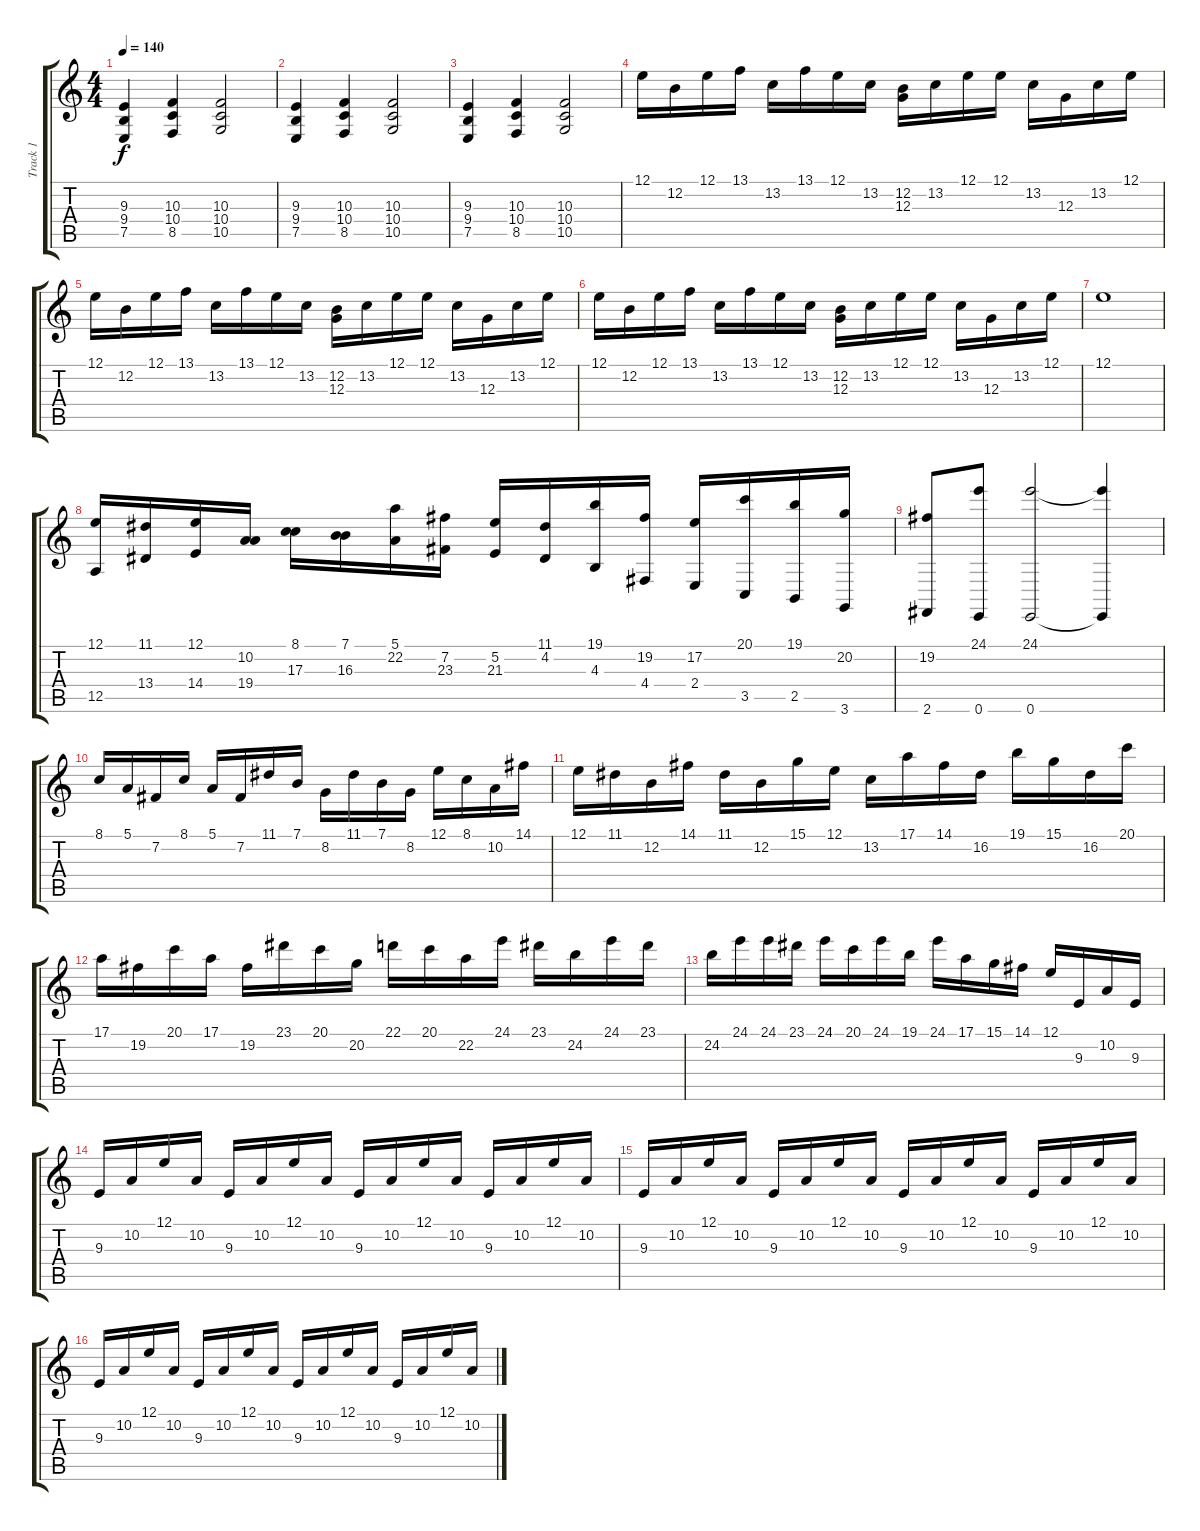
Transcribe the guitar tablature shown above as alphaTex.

\track ("Track 1" "Track 1") {instrument acousticgrandpiano}
\staff {score tabs}
\tuning (E4 B3 G3 D3 A2 E2) {hide}
\ts (4 4)
\tempo 140
\clef g2
\ks c
(9.3 9.4 7.5).4{dy f} (10.3 10.4 8.5).4 (10.3 10.4 10.5).2 |
(9.3 9.4 7.5).4 (10.3 10.4 8.5).4 (10.3 10.4 10.5).2 |
(9.3 9.4 7.5).4 (10.3 10.4 8.5).4 (10.3 10.4 10.5).2 |
12.1.16 12.2.16 12.1.16 13.1.16 13.2.16 13.1.16 12.1.16 13.2.16 (12.2 12.3).16 13.2.16 12.1.16 12.1.16 13.2.16 12.3.16 13.2.16 12.1.16 |
12.1.16 12.2.16 12.1.16 13.1.16 13.2.16 13.1.16 12.1.16 13.2.16 (12.2 12.3).16 13.2.16 12.1.16 12.1.16 13.2.16 12.3.16 13.2.16 12.1.16 |
12.1.16 12.2.16 12.1.16 13.1.16 13.2.16 13.1.16 12.1.16 13.2.16 (12.2 12.3).16 13.2.16 12.1.16 12.1.16 13.2.16 12.3.16 13.2.16 12.1.16 |
12.1.1 |
(12.1 12.5).16 (11.1 13.4).16 (12.1 14.4).16 (10.2 19.4).16 (8.1 17.3).16 (7.1 16.3).16 (5.1 22.2).16 (7.2 23.3).16 (5.2 21.3).16 (11.1 4.2).16 (19.1 4.3).16 (19.2 4.4).16 (17.2 2.4).16 (20.1 3.5).16 (19.1 2.5).16 (20.2 3.6).16 |
(19.2 2.6).8 (24.1 0.6).8 (24.1 0.6).2 (24.1{t} 0.6{t}).4 |
8.1.16 5.1.16 7.2.16 8.1.16 5.1.16 7.2.16 11.1.16 7.1.16 8.2.16 11.1.16 7.1.16 8.2.16 12.1.16 8.1.16 10.2.16 14.1.16 |
12.1.16 11.1.16 12.2.16 14.1.16 11.1.16 12.2.16 15.1.16 12.1.16 13.2.16 17.1.16 14.1.16 16.2.16 19.1.16 15.1.16 16.2.16 20.1.16 |
17.1.16 19.2.16 20.1.16 17.1.16 19.2.16 23.1.16 20.1.16 20.2.16 22.1.16 20.1.16 22.2.16 24.1.16 23.1.16 24.2.16 24.1.16 23.1.16 |
24.2.16 24.1.16 24.1.16 23.1.16 24.1.16 20.1.16 24.1.16 19.1.16 24.1.16 17.1.16 15.1.16 14.1.16 12.1.16 9.3.16 10.2.16 9.3.16 |
9.3.16 10.2.16 12.1.16 10.2.16 9.3.16 10.2.16 12.1.16 10.2.16 9.3.16 10.2.16 12.1.16 10.2.16 9.3.16 10.2.16 12.1.16 10.2.16 |
9.3.16 10.2.16 12.1.16 10.2.16 9.3.16 10.2.16 12.1.16 10.2.16 9.3.16 10.2.16 12.1.16 10.2.16 9.3.16 10.2.16 12.1.16 10.2.16 |
9.3.16 10.2.16 12.1.16 10.2.16 9.3.16 10.2.16 12.1.16 10.2.16 9.3.16 10.2.16 12.1.16 10.2.16 9.3.16 10.2.16 12.1.16 10.2.16
